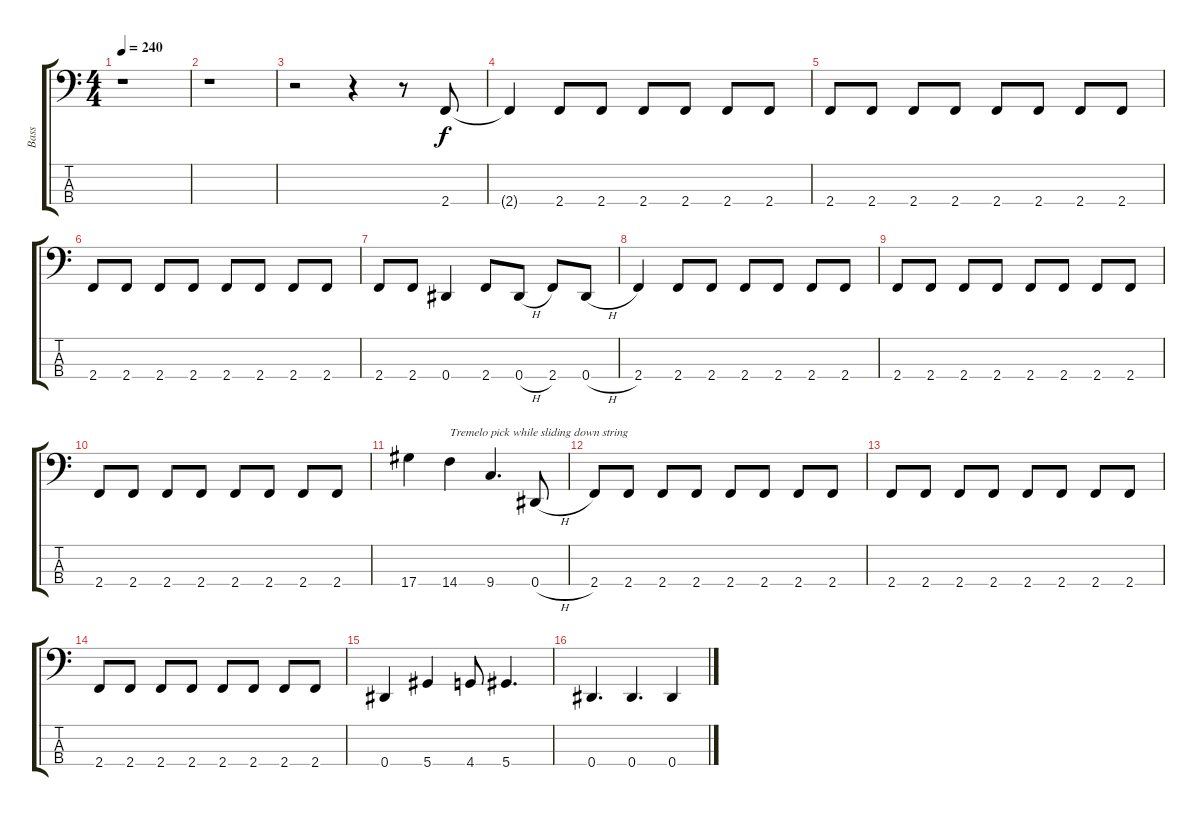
\track ("Bass" "Bass") {instrument electricbassfinger}
\staff {score tabs}
\tuning (Gb2 Db2 Ab1 Eb1) {hide}
\ts (4 4)
\tempo 240
\clef f4
\ks c
r.1{dy f} |
r.1 |
r.2 r.4 r.8 2.4.8 |
2.4{t}.4 2.4.8 2.4.8 2.4.8 2.4.8 2.4.8 2.4.8 |
2.4.8 2.4.8 2.4.8 2.4.8 2.4.8 2.4.8 2.4.8 2.4.8 |
2.4.8 2.4.8 2.4.8 2.4.8 2.4.8 2.4.8 2.4.8 2.4.8 |
2.4.8 2.4.8 0.4.4 2.4.8 0.4{h}.8 2.4.8 0.4{h}.8 |
2.4.4 2.4.8 2.4.8 2.4.8 2.4.8 2.4.8 2.4.8 |
2.4.8 2.4.8 2.4.8 2.4.8 2.4.8 2.4.8 2.4.8 2.4.8 |
2.4.8 2.4.8 2.4.8 2.4.8 2.4.8 2.4.8 2.4.8 2.4.8 |
17.4.4 14.4.4{txt "Tremelo pick while sliding down string"} 9.4.4{d} 0.4{h}.8 |
2.4.8 2.4.8 2.4.8 2.4.8 2.4.8 2.4.8 2.4.8 2.4.8 |
2.4.8 2.4.8 2.4.8 2.4.8 2.4.8 2.4.8 2.4.8 2.4.8 |
2.4.8 2.4.8 2.4.8 2.4.8 2.4.8 2.4.8 2.4.8 2.4.8 |
0.4.4 5.4.4 4.4.8 5.4.4{d} |
0.4.4{d} 0.4.4{d} 0.4.4
